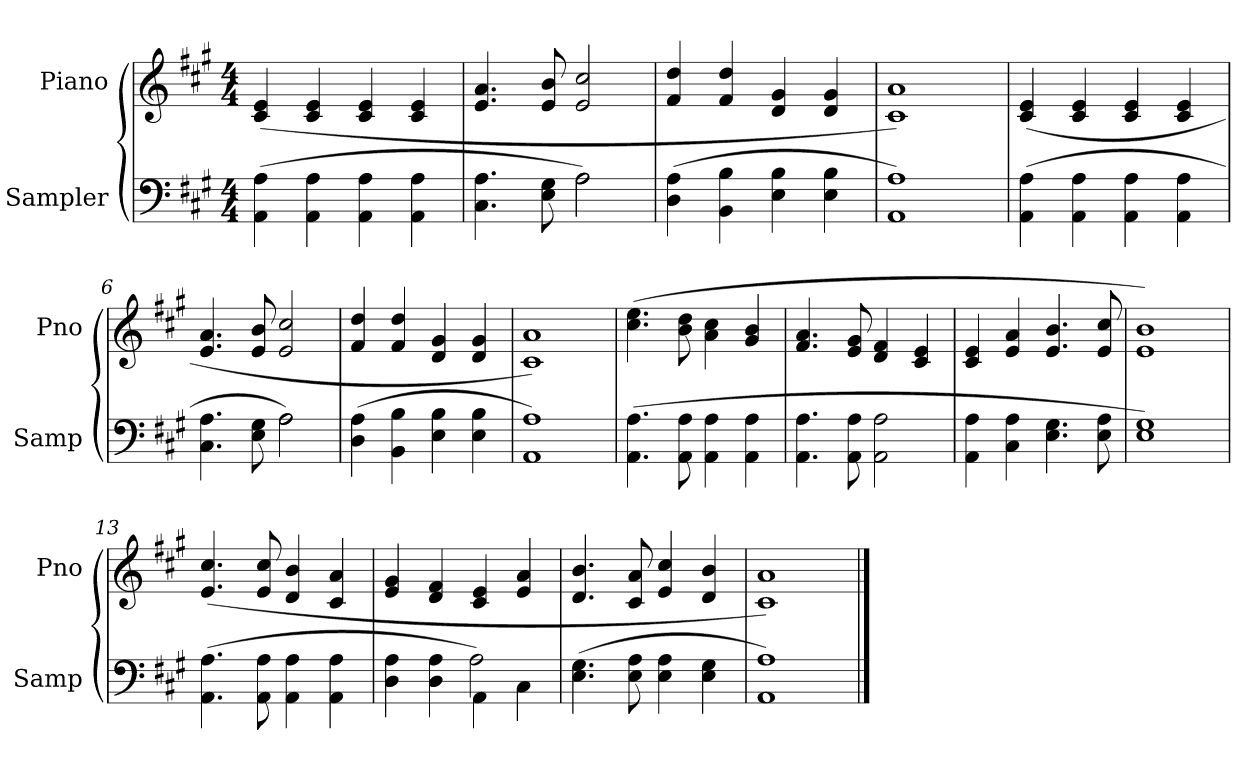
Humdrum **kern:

**kern	**kern
*part2	*part1
*staff2	*staff1
*I"Sampler	*I"Piano
*I'Samp	*I'Pno
*clefF4	*clefG2
*k[f#c#g#]	*k[f#c#g#]
*A:	*A:
*M4/4	*M4/4
=1	=1
(4AA 4A	(4c# 4e
4AA 4A	4c# 4e
4AA 4A	4c# 4e
4AA 4A	4c# 4e
=2	=2
*^	*
4.C# 4.A	2ryy	4.e 4.a
8E 8G#	.	8e 8b
2A\	2A)	2e 2cc#
*v	*v	*
=3	=3
(4D 4A	4f# 4dd
4BB 4B	4f# 4dd
4E 4B	4d 4g#
4E 4B	4d 4g#
=4	=4
1AA 1A)	1c# 1a)
=5	=5
(4AA 4A	(4c# 4e
4AA 4A	4c# 4e
4AA 4A	4c# 4e
4AA 4A	4c# 4e
=6	=6
*^	*
4.C# 4.A	2ryy	4.e 4.a
8E 8G#	.	8e 8b
2A\	2A)	2e 2cc#
*v	*v	*
=7	=7
(4D 4A	4f# 4dd
4BB 4B	4f# 4dd
4E 4B	4d 4g#
4E 4B	4d 4g#
=8	=8
1AA 1A)	1c# 1a)
=9	=9
(4.AA 4.A	(4.cc# 4.ee
8AA 8A	8b 8dd
4AA 4A	4a 4cc#
4AA 4A	4g# 4b
=10	=10
4.AA 4.A	4.f# 4.a
8AA 8A	8e 8g#
2AA 2A	4d 4f#
.	4c# 4e
=11	=11
4AA 4A	4c# 4e
4C# 4A	4e 4a
4.E 4.G#	4.e 4.b
8E 8A	8e 8cc#
=12	=12
1E 1G#)	1e 1b)
=13	=13
(4.AA 4.A	(4.e 4.cc#
8AA 8A	8e 8cc#
4AA 4A	4d 4b
4AA 4A	4c# 4a
=14	=14
*^	*
4D 4A	2ryy	4e 4g#
4D 4A	.	4d 4f#
4AA\	2A)	4c# 4e
4C#\	.	4e 4a
*v	*v	*
=15	=15
(4.E 4.G#	4.d 4.b
8E 8A	8c# 8a
4E 4A	4e 4cc#
4E 4G#	4d 4b
=16	=16
1AA 1A)	1c# 1a)
==	==
*-	*-
